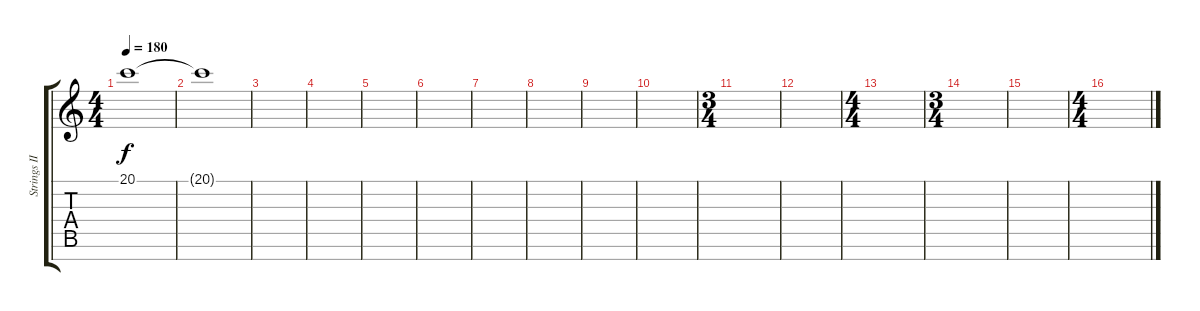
\track ("Strings II" "Strings II") {instrument stringensemble2}
\staff {score tabs}
\tuning (E4 B3 G3 D3 A2 E2 B1) {hide}
\ts (4 4)
\tempo 180
\clef g2
\ks c
20.1{t}.1{dy f} |
20.1{t}.1 |
|
|
|
|
|
|
|
|
\ts (3 4)
|
|
\ts (4 4)
|
\ts (3 4)
|
|
\ts (4 4)
